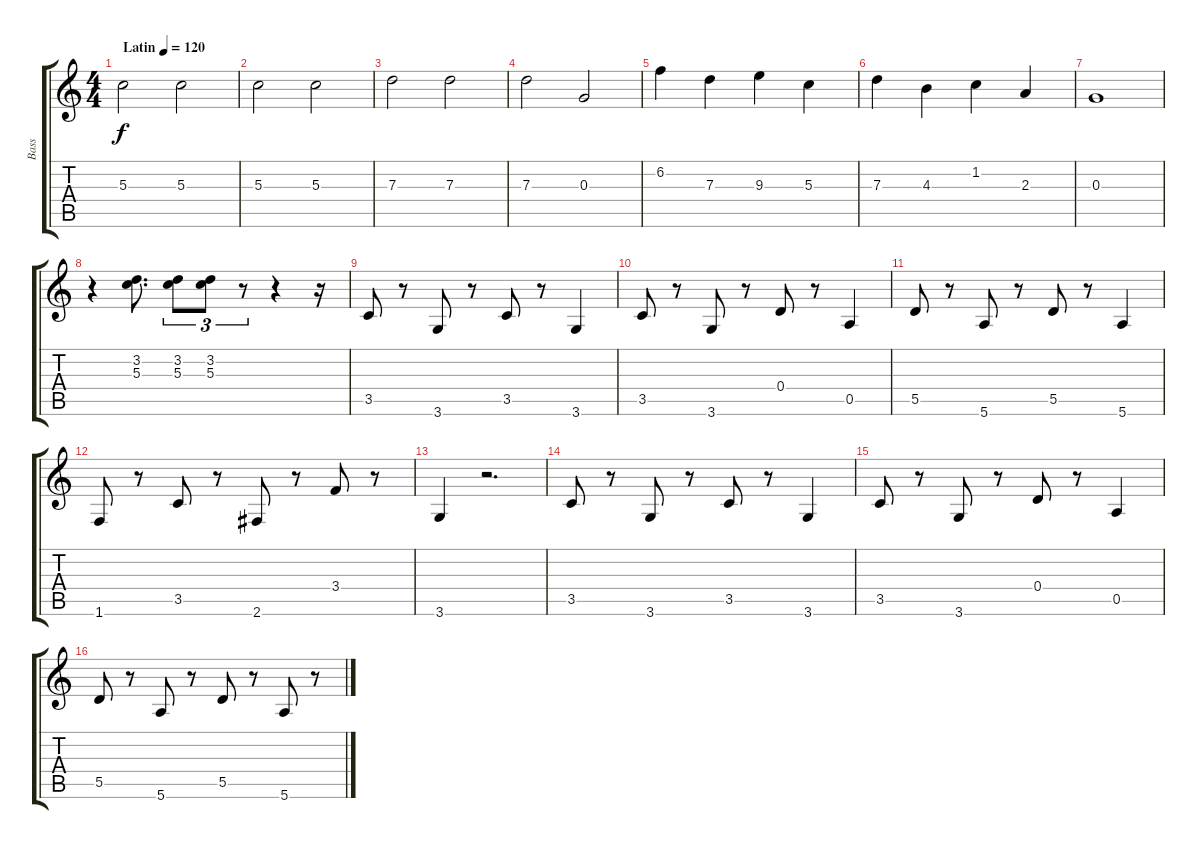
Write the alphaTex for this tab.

\track ("Bass" "Bass") {instrument acousticguitarnylon}
\staff {score tabs}
\tuning (E4 B3 G3 D3 A2 E2) {hide}
\ts (4 4)
\tempo (120 "Latin")
\clef g2
\ks c
5.3.2{dy f instrument acousticguitarnylon} 5.3.2 |
5.3.2 5.3.2 |
7.3.2 7.3.2 |
7.3.2 0.3.2 |
6.2.4 7.3.4 9.3.4 5.3.4 |
7.3.4 4.3.4 1.2.4 2.3.4 |
0.3.1 |
r.4 (3.2 5.3).8{d} (3.2 5.3).8{tu (3 2)} (3.2 5.3).8{tu (3 2)} r.8{tu (3 2)} r.4 r.16 |
3.5.8 r.8 3.6.8 r.8 3.5.8 r.8 3.6.4 |
3.5.8 r.8 3.6.8 r.8 0.4.8 r.8 0.5.4 |
5.5.8 r.8 5.6.8 r.8 5.5.8 r.8 5.6.4 |
1.6.8 r.8 3.5.8 r.8 2.6.8 r.8 3.4.8 r.8 |
3.6.4 r.2{d} |
3.5.8 r.8 3.6.8 r.8 3.5.8 r.8 3.6.4 |
3.5.8 r.8 3.6.8 r.8 0.4.8 r.8 0.5.4 |
5.5.8 r.8 5.6.8 r.8 5.5.8 r.8 5.6.8 r.8
